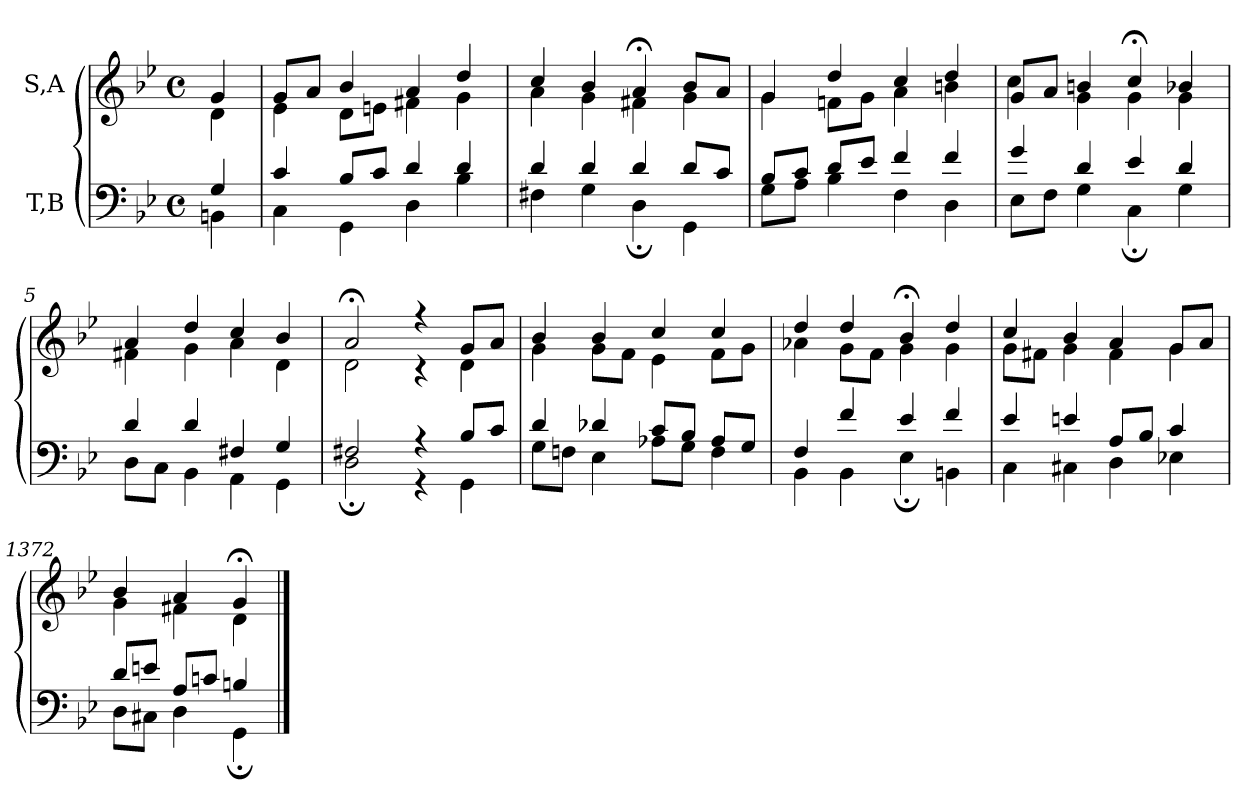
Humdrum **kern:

**kern	**kern
*part2	*part1
*staff2	*staff1
*I"T,B	*I"S,A
*clefF4	*clefG2
*k[b-e-]	*k[b-e-]
*M4/4	*M4/4
*met(c)	*met(c)
=	=
*^	*^
4G	4BBn	4g	4d
=1	=1	=1	=1
4c	4C	8gL	4e-
.	.	8aJ	.
8B-L	4GG	4b-	8dL
8cJ	.	.	8enJ
4d	4D	4a	4f#X
4d	4B-	4dd	4g
=2	=2	=2	=2
4d	4F#X	4cc	4a
4d	4G	4b-	4g
4d	4D;	4a;<	4f#X
8dL	4GG	8b-L	4g
8cJ	.	8aJ	.
=3	=3	=3	=3
8B-L	8GL	4g	4g
8cJ	8AJ	.	.
8dL	4B-	4dd	8fnL
8e-J	.	.	8gJ
4f	4F	4cc	4a
4f	4D	4dd	4bn
=4	=4	=4	=4
4g	8E-L	8gL	4cc
.	8FJ	8aJ	.
4d	4G	4bn	4g
4e-	4C;	4cc;<	4g
4d	4G	4b-X	4g
=5	=5	=5	=5
4d	8DL	4a	4f#X
.	8CJ	.	.
4d	4BB-	4dd	4g
4F#X	4AA	4cc	4a
4G	4GG	4b-	4d
=6	=6	=6	=6
2F#X	2D;	2a;<	2d
4r	4r	4r	4r
8B-L	4GG	8gL	4d
8cJ	.	8aJ	.
=7	=7	=7	=7
4d	8GL	4b-	4g
.	8FnJ	.	.
4d-X	4E-	4b-	8gL
.	.	.	8fJ
8cL	8A-XL	4cc	4e-
8B-J	8GJ	.	.
8A-L	4F	4cc	8fL
8GJ	.	.	8gJ
=8	=8	=8	=8
4F	4BB-	4dd	4a-X
4f	4BB-	4dd	8gL
.	.	.	8fJ
4e-	4E-;	4b-;<	4g
4f	4BBn	4dd	4g
=9	=9	=9	=9
4e-	4C	4cc	8gL
.	.	.	8f#XJ
4en	4C#X	4b-	4g
8AL	4D	4a	4f#
8B-J	.	.	.
4c	4E-X	8gL	4g
.	.	8aJ	.
=1372	=1372	=1372	=1372
8dL	8DL	4b-	4g
8enJ	8C#XJ	.	.
8AL	4D	4a	4f#X
8cnJ	.	.	.
4Bn	4GG;	4g;<	4d
*v	*v	*	*
*	*v	*v
==	==
*-	*-
